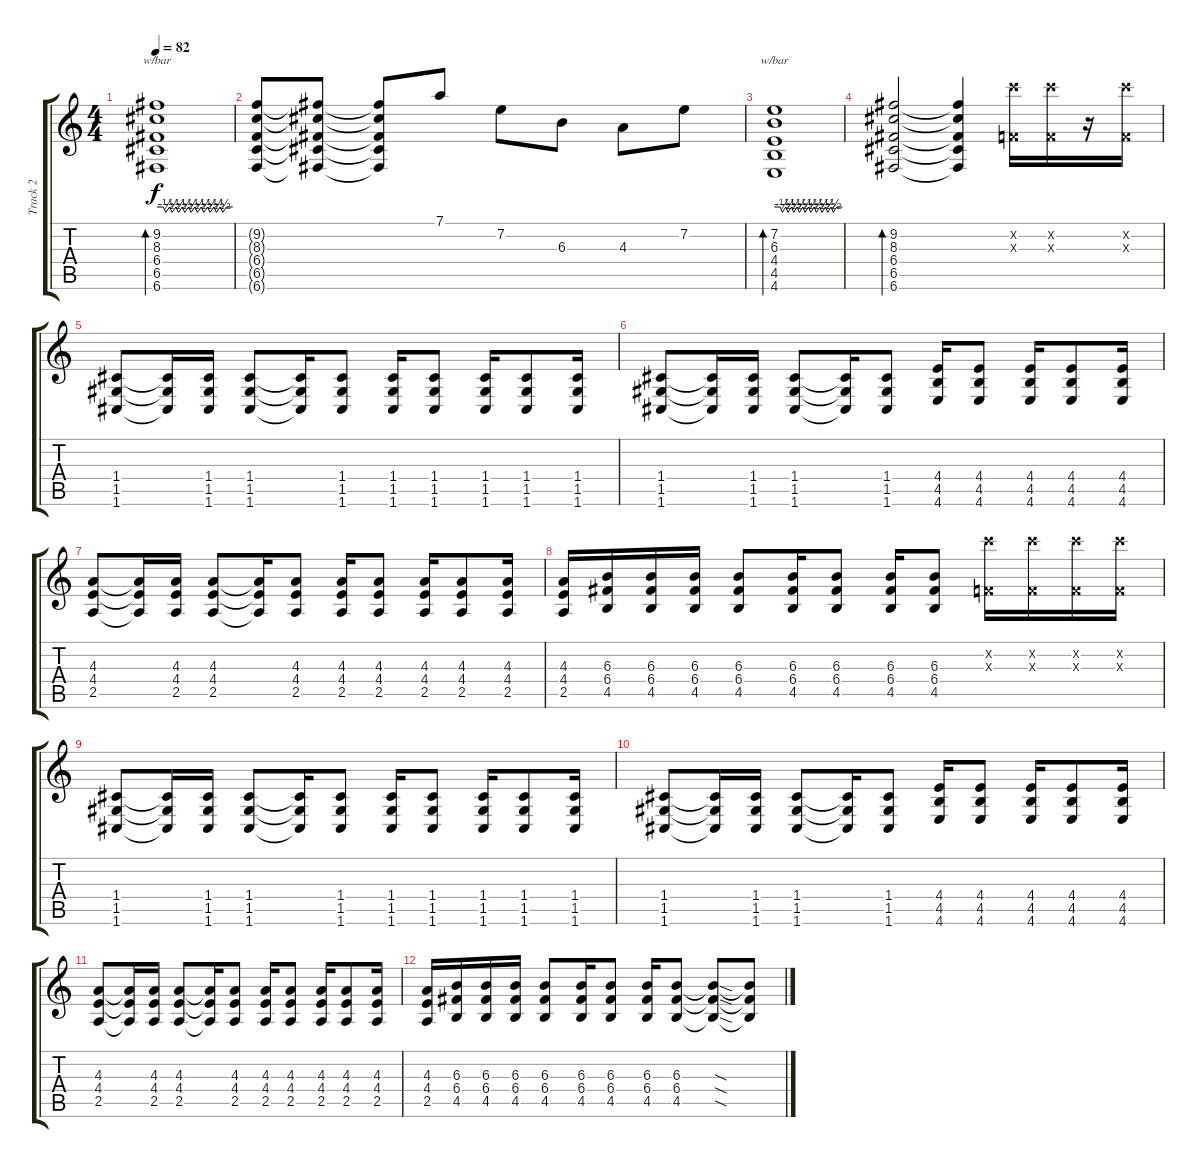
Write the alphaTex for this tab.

\track ("Track 2" "Track 2") {instrument distortionguitar}
\staff {score tabs}
\tuning (D4 A3 F3 C3 G2 C2) {hide}
\ts (4 4)
\tempo 82
\clef g2
\ks c
(9.2 8.3 6.4 6.5 6.6).1{tbe (custom default 0 0 5 0 7 -2 10 0 12 -2 15 0 17 -2 20 0 22 -2 25 0 27 -2 30 0 32 -2 35 0 37 -2 40 0 42 -2 45 0 47 -2 50 0 52 -2 55 0 60 0) bd 120 dy f} |
(9.2{t} 8.3{t} 6.4{t} 6.5{t} 6.6{t}).8 (9.2{t} 8.3{t} 6.4{t} 6.5{t} 6.6{t}).8 (9.2{t} 8.3{t} 6.4{t} 6.5{t} 6.6{t}).8 7.1.8 7.2.8 6.3.8 4.3.8 7.2.8 |
(7.2 6.3 4.4 4.5 4.6).1{tbe (custom default 0 0 5 0 7 -2 10 0 12 -2 15 0 17 -2 20 0 22 -2 25 0 27 -2 30 0 32 -2 35 0 37 -2 40 0 42 -2 45 0 47 -2 50 0 52 -2 55 0 60 0) bd 120} |
(9.2 8.3 6.4 6.5 6.6).2{bd 120} (9.2{t} 8.3{t} 6.4{t} 6.5{t} 6.6{t}).4 (15.2{x} 0.3{x}).16{volume 7 instrument distortionguitar} (15.2{x} 0.3{x}).16 r.16 (15.2{x} 0.3{x}).16 |
(1.4 1.5 1.6).8 (1.4{t} 1.5{t} 1.6{t}).16 (1.4 1.5 1.6).16 (1.4 1.5 1.6).8 (1.4{t} 1.5{t} 1.6{t}).16 (1.4 1.5 1.6).8 (1.4 1.5 1.6).16 (1.4 1.5 1.6).8 (1.4 1.5 1.6).16 (1.4 1.5 1.6).8 (1.4 1.5 1.6).16 |
(1.4 1.5 1.6).8 (1.4{t} 1.5{t} 1.6{t}).16 (1.4 1.5 1.6).16 (1.4 1.5 1.6).8 (1.4{t} 1.5{t} 1.6{t}).16 (1.4 1.5 1.6).8 (4.4 4.5 4.6).16 (4.4 4.5 4.6).8 (4.4 4.5 4.6).16 (4.4 4.5 4.6).8 (4.4 4.5 4.6).16 |
(4.3 4.4 2.5).8 (4.3{t} 4.4{t} 2.5{t}).16 (4.3 4.4 2.5).16 (4.3 4.4 2.5).8 (4.3{t} 4.4{t} 2.5{t}).16 (4.3 4.4 2.5).8 (4.3 4.4 2.5).16 (4.3 4.4 2.5).8 (4.3 4.4 2.5).16 (4.3 4.4 2.5).8 (4.3 4.4 2.5).16 |
(4.3 4.4 2.5).16 (6.3 6.4 4.5).16 (6.3 6.4 4.5).16 (6.3 6.4 4.5).16 (6.3 6.4 4.5).8 (6.3 6.4 4.5).16 (6.3 6.4 4.5).8 (6.3 6.4 4.5).16 (6.3 6.4 4.5).8 (15.2{x} 0.3{x}).16 (15.2{x} 0.3{x}).16 (15.2{x} 0.3{x}).16 (15.2{x} 0.3{x}).16 |
(1.4 1.5 1.6).8 (1.4{t} 1.5{t} 1.6{t}).16 (1.4 1.5 1.6).16 (1.4 1.5 1.6).8 (1.4{t} 1.5{t} 1.6{t}).16 (1.4 1.5 1.6).8 (1.4 1.5 1.6).16 (1.4 1.5 1.6).8 (1.4 1.5 1.6).16 (1.4 1.5 1.6).8 (1.4 1.5 1.6).16 |
(1.4 1.5 1.6).8 (1.4{t} 1.5{t} 1.6{t}).16 (1.4 1.5 1.6).16 (1.4 1.5 1.6).8 (1.4{t} 1.5{t} 1.6{t}).16 (1.4 1.5 1.6).8 (4.4 4.5 4.6).16 (4.4 4.5 4.6).8 (4.4 4.5 4.6).16 (4.4 4.5 4.6).8 (4.4 4.5 4.6).16 |
(4.3 4.4 2.5).8 (4.3{t} 4.4{t} 2.5{t}).16 (4.3 4.4 2.5).16 (4.3 4.4 2.5).8 (4.3{t} 4.4{t} 2.5{t}).16 (4.3 4.4 2.5).8 (4.3 4.4 2.5).16 (4.3 4.4 2.5).8 (4.3 4.4 2.5).16 (4.3 4.4 2.5).8 (4.3 4.4 2.5).16 |
(4.3 4.4 2.5).16 (6.3 6.4 4.5).16 (6.3 6.4 4.5).16 (6.3 6.4 4.5).16 (6.3 6.4 4.5).8 (6.3 6.4 4.5).16 (6.3 6.4 4.5).8 (6.3 6.4 4.5).16 (6.3 6.4 4.5).8 (6.3{sod t} 6.4{sod t} 4.5{sod t}).8 (6.3{t} 6.4{t} 4.5{t}).8
